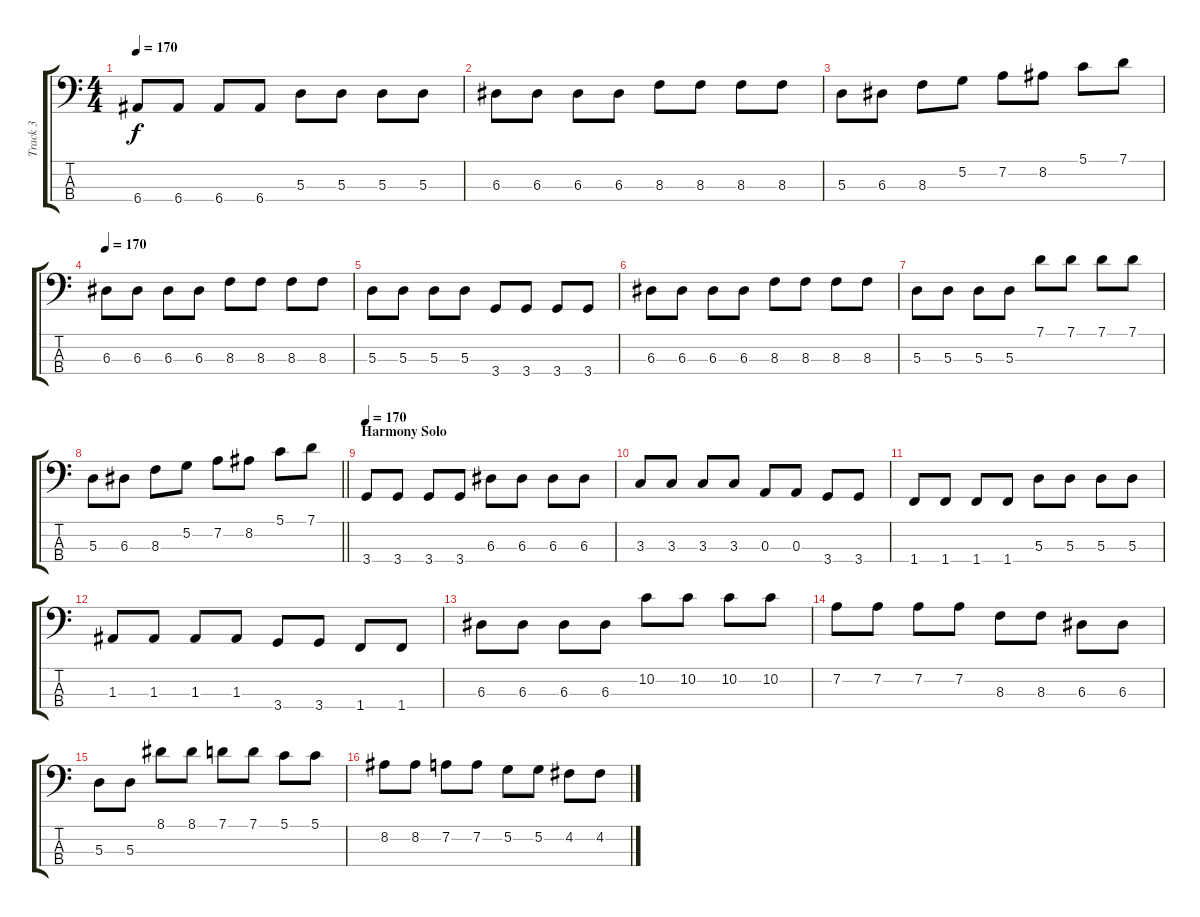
\track ("Track 3" "Track 3") {instrument electricbassfinger}
\staff {score tabs}
\tuning (G2 D2 A1 E1) {hide}
\ts (4 4)
\tempo 170
\clef f4
\ks c
6.4.8{dy f} 6.4.8 6.4.8 6.4.8 5.3.8 5.3.8 5.3.8 5.3.8 |
6.3.8 6.3.8 6.3.8 6.3.8 8.3.8 8.3.8 8.3.8 8.3.8 |
5.3.8 6.3.8 8.3.8 5.2.8 7.2.8 8.2.8 5.1.8 7.1.8 |
\tempo 170
6.3.8 6.3.8 6.3.8 6.3.8 8.3.8 8.3.8 8.3.8 8.3.8 |
5.3.8 5.3.8 5.3.8 5.3.8 3.4.8 3.4.8 3.4.8 3.4.8 |
6.3.8 6.3.8 6.3.8 6.3.8 8.3.8 8.3.8 8.3.8 8.3.8 |
5.3.8 5.3.8 5.3.8 5.3.8 7.1.8 7.1.8 7.1.8 7.1.8 |
\barLineRight lightlight
5.3.8 6.3.8 8.3.8 5.2.8 7.2.8 8.2.8 5.1.8 7.1.8 |
\section ("" "Harmony Solo")
\tempo 170
3.4.8 3.4.8 3.4.8 3.4.8 6.3.8 6.3.8 6.3.8 6.3.8 |
3.3.8 3.3.8 3.3.8 3.3.8 0.3.8 0.3.8 3.4.8 3.4.8 |
1.4.8 1.4.8 1.4.8 1.4.8 5.3.8 5.3.8 5.3.8 5.3.8 |
1.3.8 1.3.8 1.3.8 1.3.8 3.4.8 3.4.8 1.4.8 1.4.8 |
6.3.8 6.3.8 6.3.8 6.3.8 10.2.8 10.2.8 10.2.8 10.2.8 |
7.2.8 7.2.8 7.2.8 7.2.8 8.3.8 8.3.8 6.3.8 6.3.8 |
5.3.8 5.3.8 8.1.8 8.1.8 7.1.8 7.1.8 5.1.8 5.1.8 |
8.2.8 8.2.8 7.2.8 7.2.8 5.2.8 5.2.8 4.2.8 4.2.8
